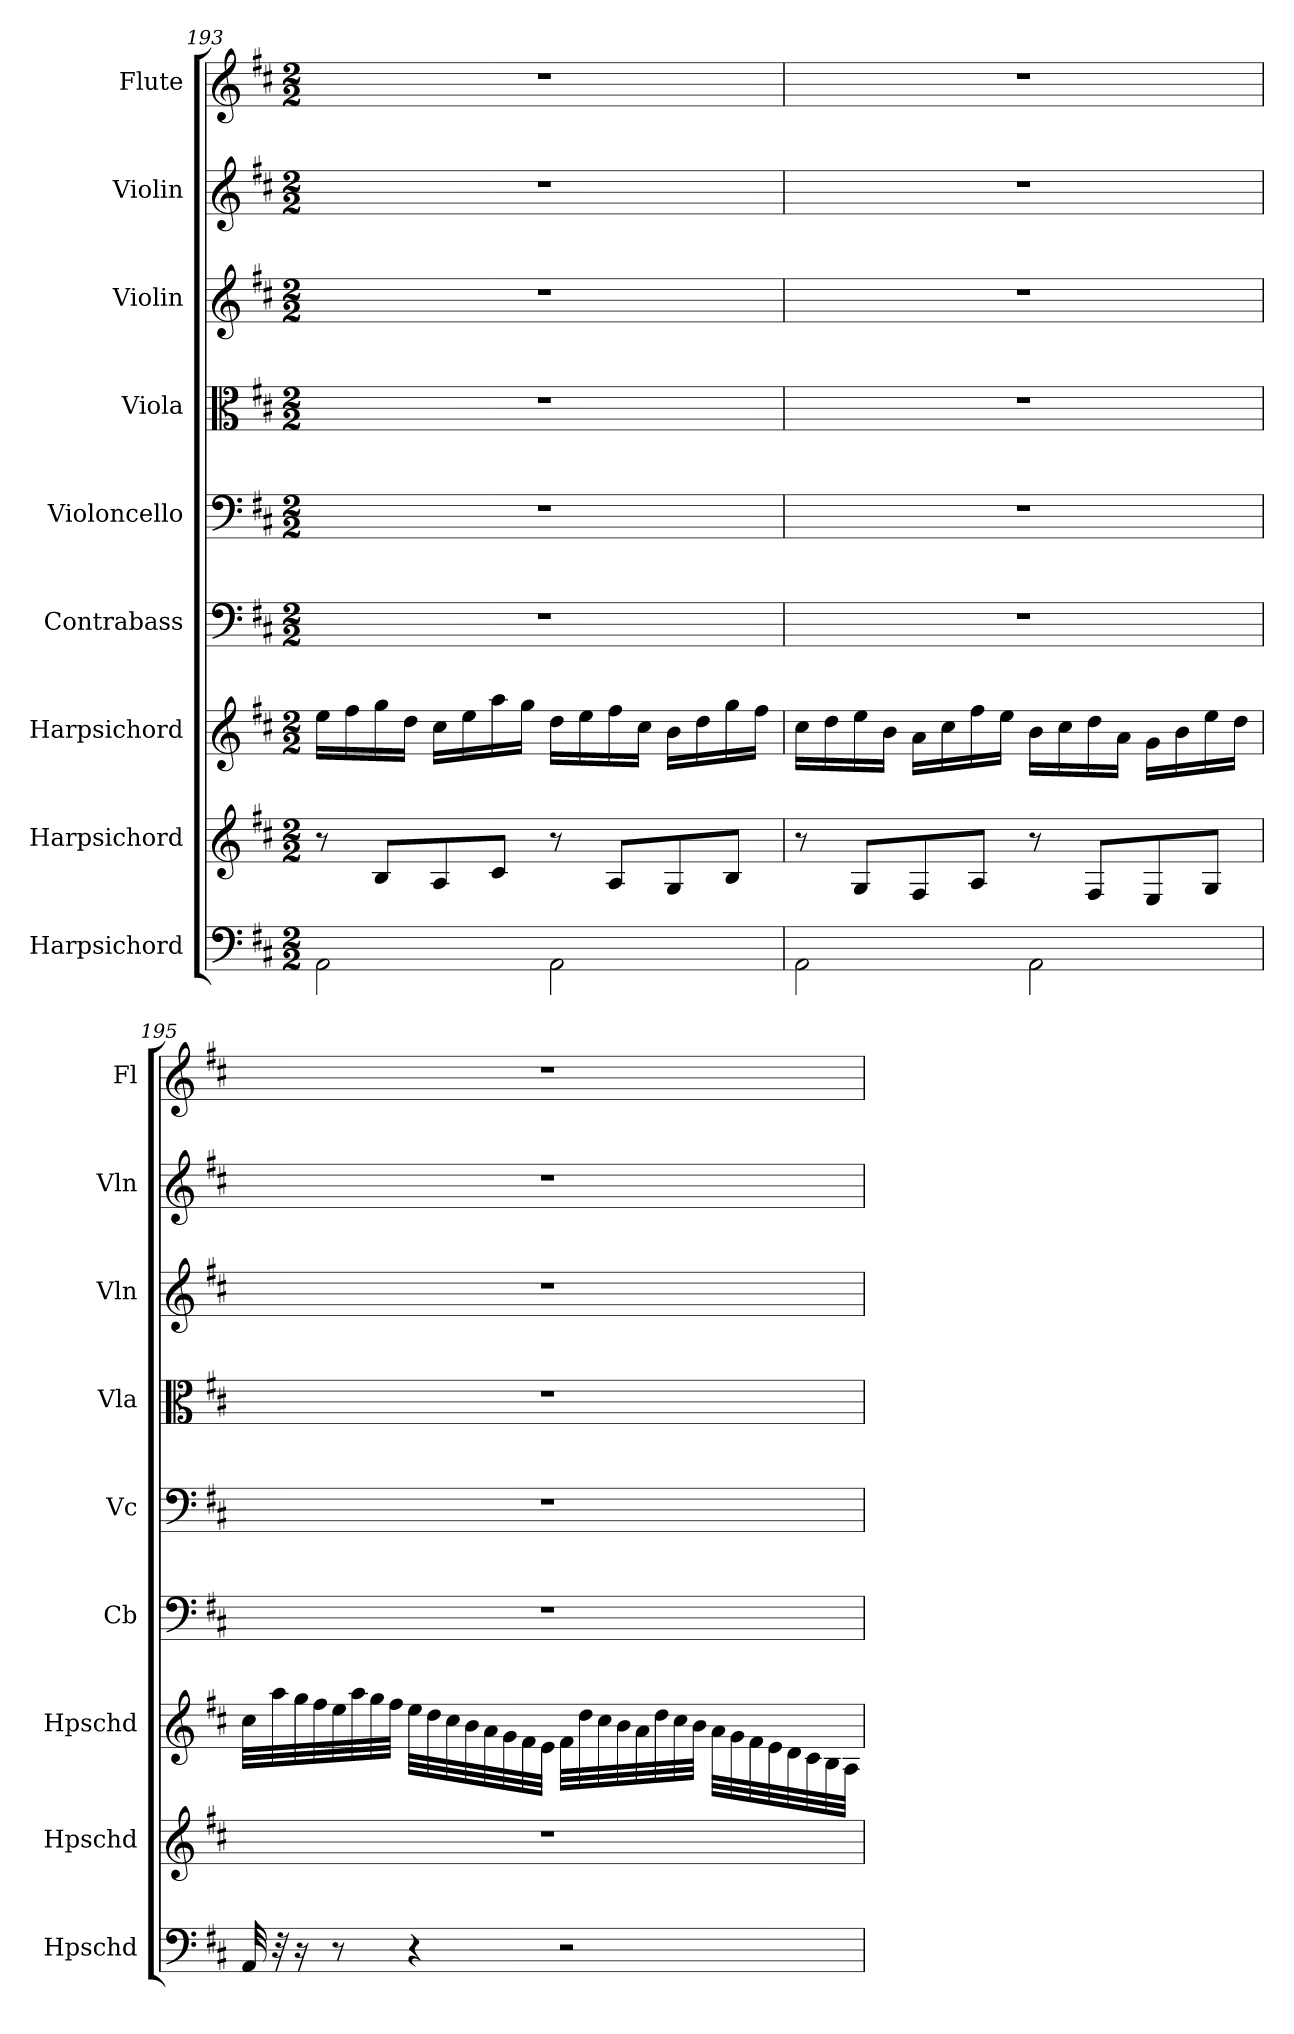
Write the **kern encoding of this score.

**kern	**kern	**kern	**kern	**kern	**kern	**kern	**kern	**kern
*part9	*part8	*part7	*part6	*part5	*part4	*part3	*part2	*part1
*staff9	*staff8	*staff7	*staff6	*staff5	*staff4	*staff3	*staff2	*staff1
*I"Harpsichord	*I"Harpsichord	*I"Harpsichord	*I"Contrabass	*I"Violoncello	*I"Viola	*I"Violin	*I"Violin	*I"Flute
*I'Hpschd	*I'Hpschd	*I'Hpschd	*I'Cb	*I'Vc	*I'Vla	*I'Vln	*I'Vln	*I'Fl
*clefF4	*clefG2	*clefG2	*clefF4	*clefF4	*clefC3	*clefG2	*clefG2	*clefG2
*k[f#c#]	*k[f#c#]	*k[f#c#]	*k[f#c#]	*k[f#c#]	*k[f#c#]	*k[f#c#]	*k[f#c#]	*k[f#c#]
*D:	*D:	*D:	*D:	*D:	*D:	*D:	*D:	*D:
*M2/2	*M2/2	*M2/2	*M2/2	*M2/2	*M2/2	*M2/2	*M2/2	*M2/2
=193	=193	=193	=193	=193	=193	=193	=193	=193
2AA\	8r	16ee\LL	1r	1r	1r	1r	1r	1r
.	.	16ff#\	.	.	.	.	.	.
.	8B/L	16gg\	.	.	.	.	.	.
.	.	16dd\JJ	.	.	.	.	.	.
.	8A/	16cc#\LL	.	.	.	.	.	.
.	.	16ee\	.	.	.	.	.	.
.	8c#/J	16aa\	.	.	.	.	.	.
.	.	16gg\JJ	.	.	.	.	.	.
2AA\	8r	16dd\LL	.	.	.	.	.	.
.	.	16ee\	.	.	.	.	.	.
.	8A/L	16ff#\	.	.	.	.	.	.
.	.	16cc#\JJ	.	.	.	.	.	.
.	8G/	16b\LL	.	.	.	.	.	.
.	.	16dd\	.	.	.	.	.	.
.	8B/J	16gg\	.	.	.	.	.	.
.	.	16ff#\JJ	.	.	.	.	.	.
=194	=194	=194	=194	=194	=194	=194	=194	=194
2AA\	8r	16cc#\LL	1r	1r	1r	1r	1r	1r
.	.	16dd\	.	.	.	.	.	.
.	8G/L	16ee\	.	.	.	.	.	.
.	.	16b\JJ	.	.	.	.	.	.
.	8F#/	16a\LL	.	.	.	.	.	.
.	.	16cc#\	.	.	.	.	.	.
.	8A/J	16ff#\	.	.	.	.	.	.
.	.	16ee\JJ	.	.	.	.	.	.
2AA\	8r	16b\LL	.	.	.	.	.	.
.	.	16cc#\	.	.	.	.	.	.
.	8F#/L	16dd\	.	.	.	.	.	.
.	.	16a\JJ	.	.	.	.	.	.
.	8E/	16g\LL	.	.	.	.	.	.
.	.	16b\	.	.	.	.	.	.
.	8G/J	16ee\	.	.	.	.	.	.
.	.	16dd\JJ	.	.	.	.	.	.
=195	=195	=195	=195	=195	=195	=195	=195	=195
32AA/	1r	32cc#\LLL	1r	1r	1r	1r	1r	1r
32r	.	32aa\	.	.	.	.	.	.
16r	.	32gg\	.	.	.	.	.	.
.	.	32ff#\	.	.	.	.	.	.
8r	.	32ee\	.	.	.	.	.	.
.	.	32aa\	.	.	.	.	.	.
.	.	32gg\	.	.	.	.	.	.
.	.	32ff#\JJJ	.	.	.	.	.	.
4r	.	32ee\LLL	.	.	.	.	.	.
.	.	32dd\	.	.	.	.	.	.
.	.	32cc#\	.	.	.	.	.	.
.	.	32b\	.	.	.	.	.	.
.	.	32a\	.	.	.	.	.	.
.	.	32g\	.	.	.	.	.	.
.	.	32f#\	.	.	.	.	.	.
.	.	32e\JJJ	.	.	.	.	.	.
2r	.	32f#\LLL	.	.	.	.	.	.
.	.	32dd\	.	.	.	.	.	.
.	.	32cc#\	.	.	.	.	.	.
.	.	32b\	.	.	.	.	.	.
.	.	32a\	.	.	.	.	.	.
.	.	32dd\	.	.	.	.	.	.
.	.	32cc#\	.	.	.	.	.	.
.	.	32b\JJJ	.	.	.	.	.	.
.	.	32a\LLL	.	.	.	.	.	.
.	.	32g\	.	.	.	.	.	.
.	.	32f#\	.	.	.	.	.	.
.	.	32e\	.	.	.	.	.	.
.	.	32d\	.	.	.	.	.	.
.	.	32c#\	.	.	.	.	.	.
.	.	32B\	.	.	.	.	.	.
.	.	32A\JJJ	.	.	.	.	.	.
=	=	=	=	=	=	=	=	=
*-	*-	*-	*-	*-	*-	*-	*-	*-
